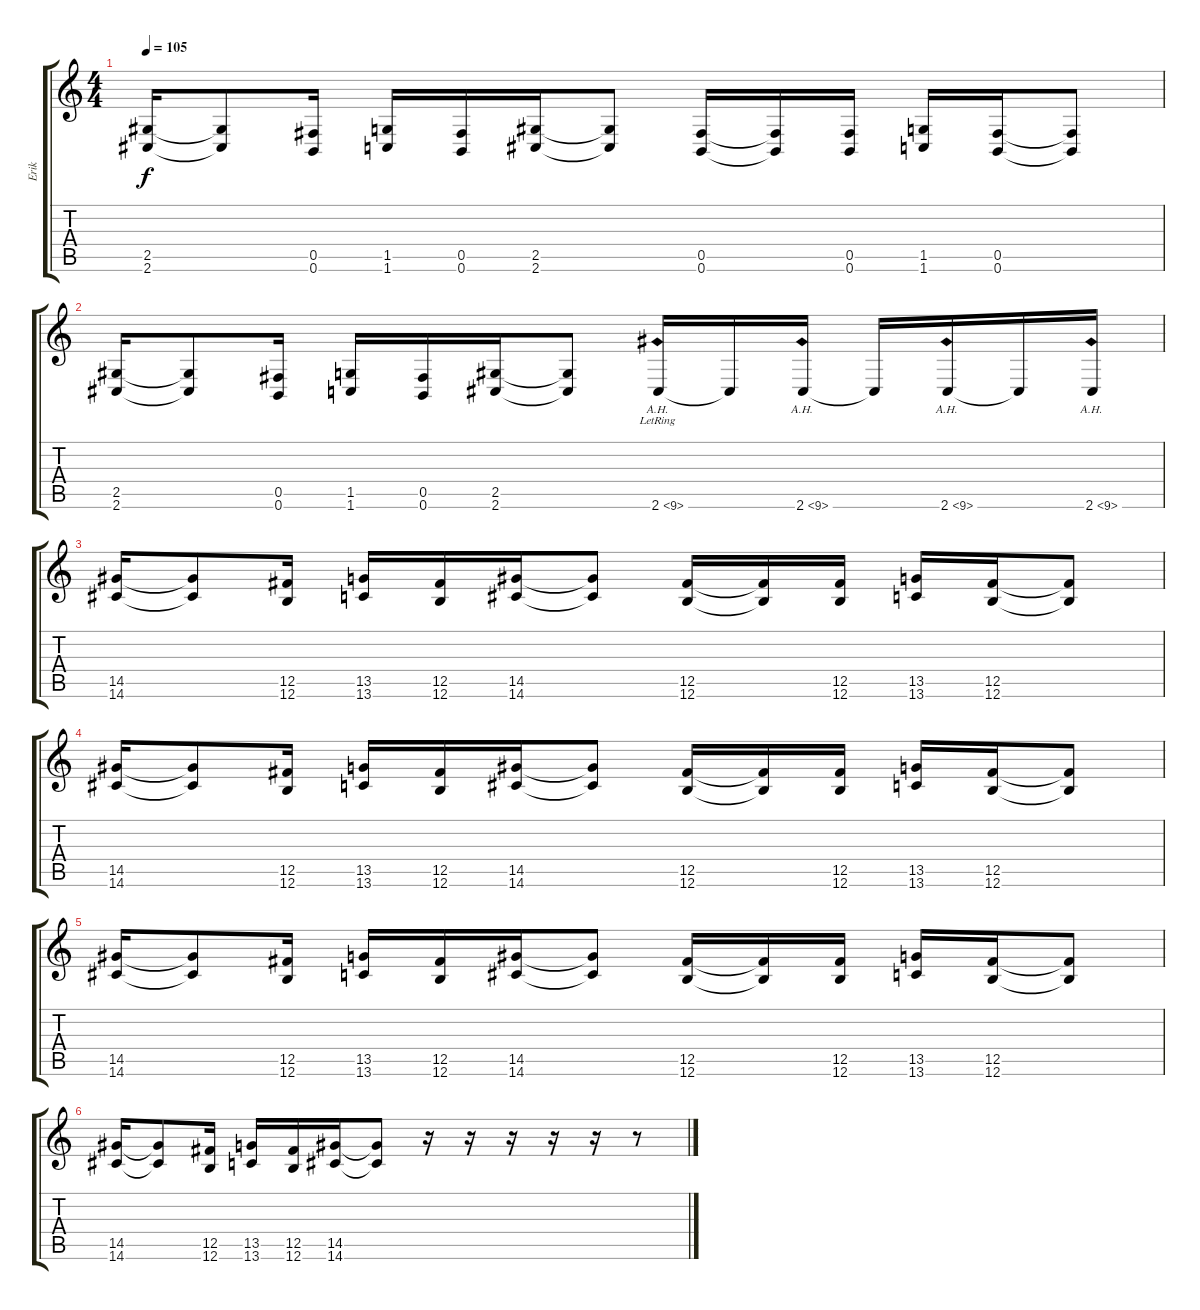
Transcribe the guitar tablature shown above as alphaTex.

\track ("Erik" "Erik") {instrument distortionguitar}
\staff {score tabs}
\tuning (Db4 Ab3 E3 B2 Gb2 B1) {hide}
\ts (4 4)
\tempo 105
\clef g2
\ks c
(2.5 2.6).16{dy f} (2.5{t} 2.6{t}).8 (0.5 0.6).16 (1.5 1.6).16 (0.5 0.6).16 (2.5 2.6).16 (2.5{t} 2.6{t}).8 (0.5 0.6).16 (0.5{t} 0.6{t}).16 (0.5 0.6).16 (1.5 1.6).16 (0.5 0.6).16 (0.5{t} 0.6{t}).8 |
(2.5 2.6).16 (2.5{t} 2.6{t}).8 (0.5 0.6).16 (1.5 1.6).16 (0.5 0.6).16 (2.5 2.6).16 (2.5{t} 2.6{t}).8 2.6{ah 7 lr}.16 2.6{t}.16 2.6{ah 7}.16 2.6{t}.16 2.6{ah 7}.16 2.6{t}.16 2.6{ah 7}.16 |
(14.5 14.6).16 (14.5{t} 14.6{t}).8 (12.5 12.6).16 (13.5 13.6).16 (12.5 12.6).16 (14.5 14.6).16 (14.5{t} 14.6{t}).8 (12.5 12.6).16 (12.5{t} 12.6{t}).16 (12.5 12.6).16 (13.5 13.6).16 (12.5 12.6).16 (12.5{t} 12.6{t}).8 |
(14.5 14.6).16 (14.5{t} 14.6{t}).8 (12.5 12.6).16 (13.5 13.6).16 (12.5 12.6).16 (14.5 14.6).16 (14.5{t} 14.6{t}).8 (12.5 12.6).16 (12.5{t} 12.6{t}).16 (12.5 12.6).16 (13.5 13.6).16 (12.5 12.6).16 (12.5{t} 12.6{t}).8 |
(14.5 14.6).16 (14.5{t} 14.6{t}).8 (12.5 12.6).16 (13.5 13.6).16 (12.5 12.6).16 (14.5 14.6).16 (14.5{t} 14.6{t}).8 (12.5 12.6).16 (12.5{t} 12.6{t}).16 (12.5 12.6).16 (13.5 13.6).16 (12.5 12.6).16 (12.5{t} 12.6{t}).8 |
(14.5 14.6).16 (14.5{t} 14.6{t}).8 (12.5 12.6).16 (13.5 13.6).16 (12.5 12.6).16 (14.5 14.6).16 (14.5{t} 14.6{t}).8 r.16 r.16 r.16 r.16 r.16 r.8
